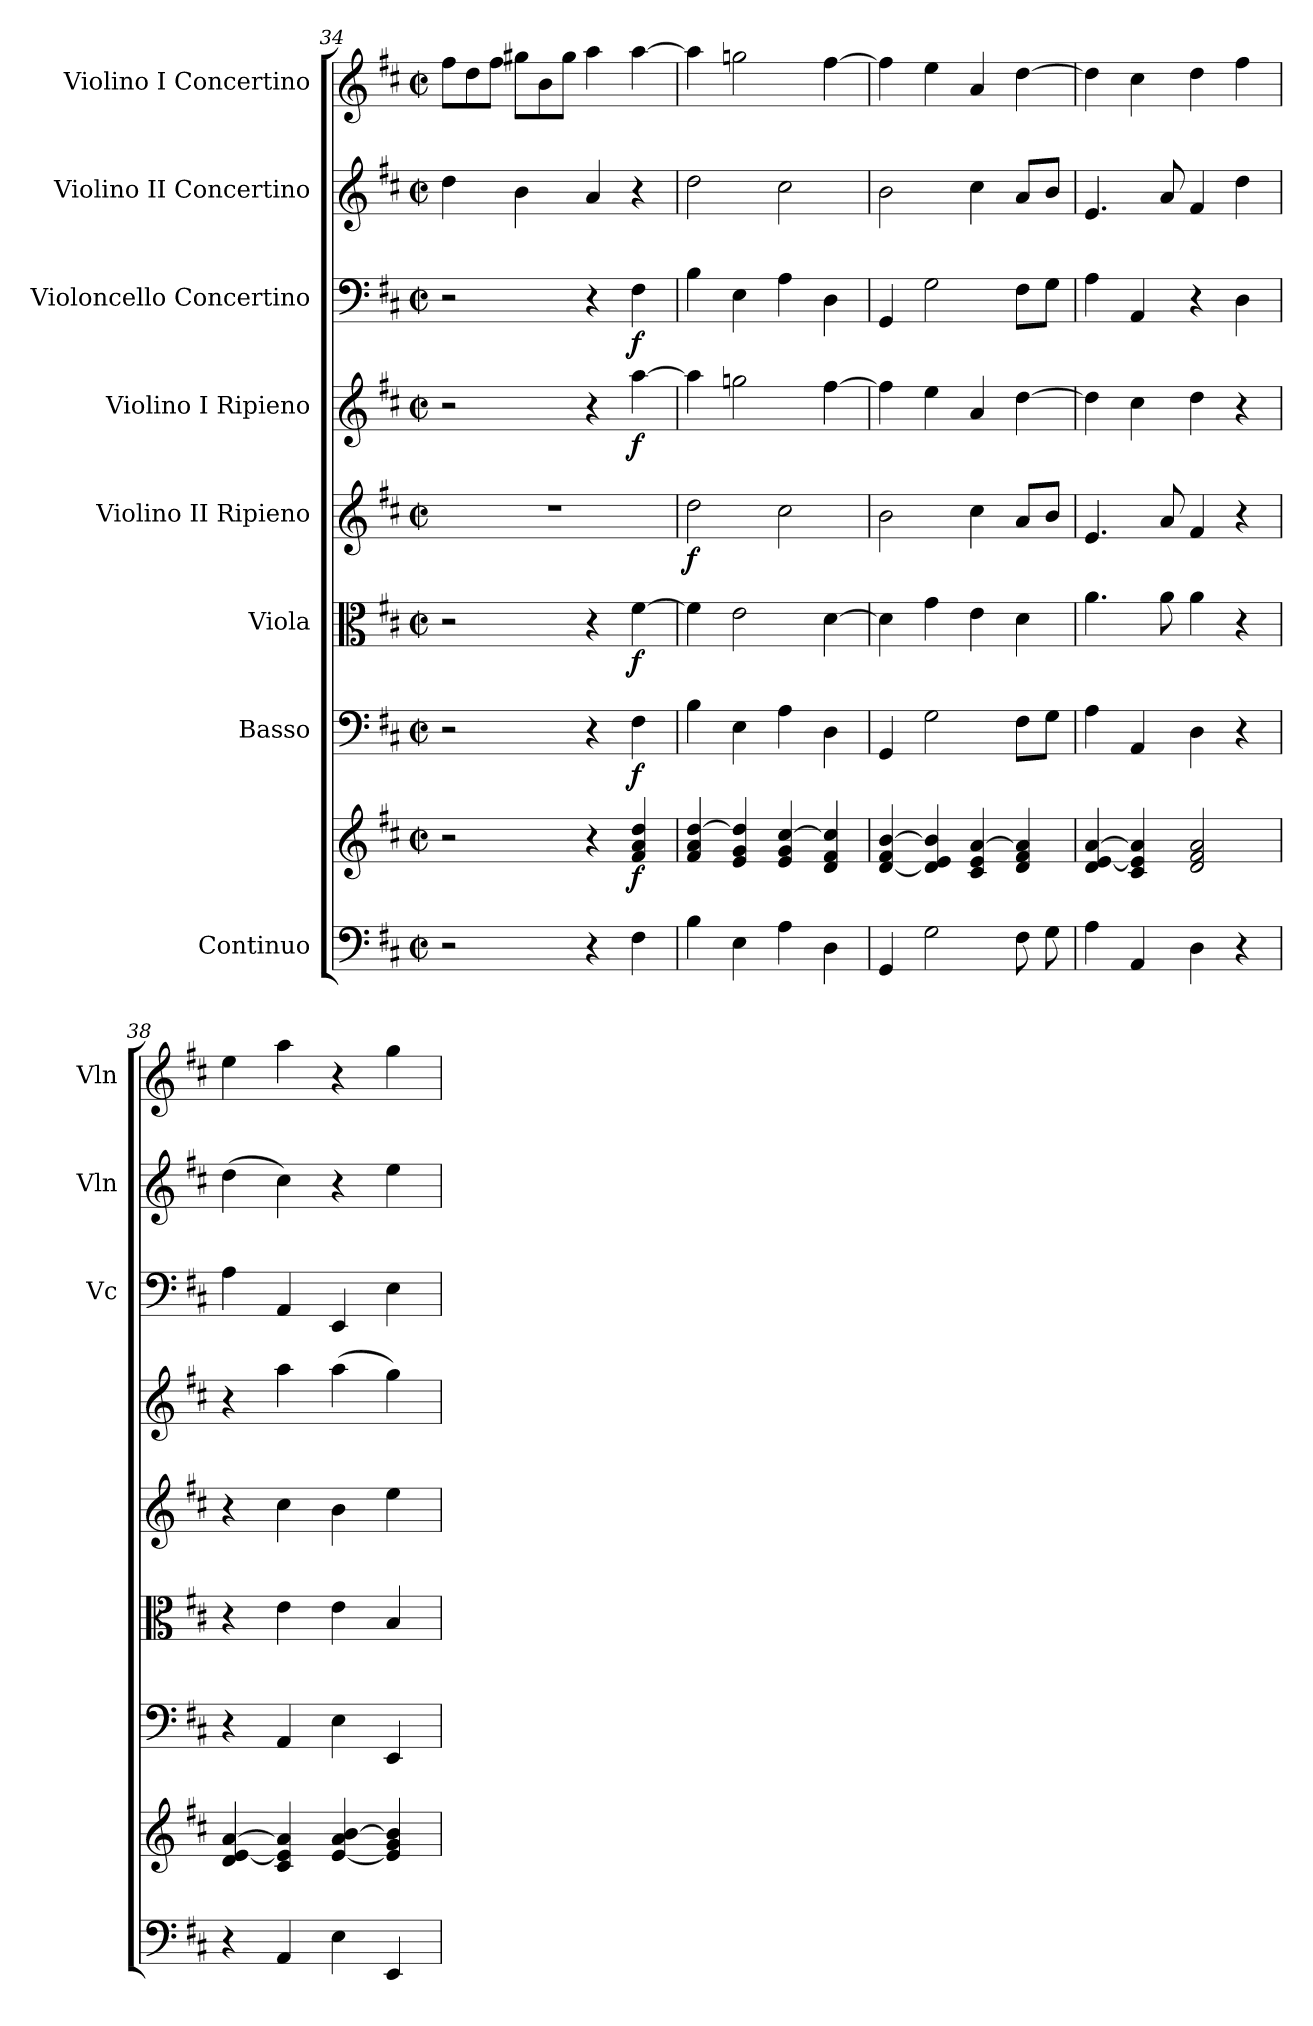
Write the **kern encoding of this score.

**kern	**kern	**dynam	**kern	**dynam	**kern	**dynam	**kern	**dynam	**kern	**dynam	**kern	**dynam	**kern	**kern
*part8	*part8	*part8	*part7	*part7	*part6	*part6	*part5	*part5	*part4	*part4	*part3	*part3	*part2	*part1
*staff9	*staff8	*staff8/9	*staff7	*staff7	*staff6	*staff6	*staff5	*staff5	*staff4	*staff4	*staff3	*staff3	*staff2	*staff1
*I"Continuo	*	*	*I"Basso	*	*I"Viola	*	*I"Violino II Ripieno	*	*I"Violino I Ripieno	*	*I"Violoncello Concertino	*	*I"Violino II Concertino	*I"Violino I Concertino
*	*	*	*	*	*	*	*	*	*	*	*I'Vc	*	*I'Vln	*I'Vln
*clefF4	*clefG2	*	*clefF4	*	*clefC3	*	*clefG2	*	*clefG2	*	*clefF4	*	*clefG2	*clefG2
*k[f#c#]	*k[f#c#]	*	*k[f#c#]	*	*k[f#c#]	*	*k[f#c#]	*	*k[f#c#]	*	*k[f#c#]	*	*k[f#c#]	*k[f#c#]
*M2/2	*M2/2	*	*M2/2	*	*M2/2	*	*M2/2	*	*M2/2	*	*M2/2	*	*M2/2	*M2/2
*met(c|)	*met(c|)	*	*met(c|)	*	*met(c|)	*	*met(c|)	*	*met(c|)	*	*met(c|)	*	*met(c|)	*met(c|)
*	*	*	*	*	*	*	*	*	*	*	*	*	*	*Xtuplet
=34	=34	=34	=34	=34	=34	=34	=34	=34	=34	=34	=34	=34	=34	=34
2r	2r	.	2r	.	2r	.	1r	.	2r	.	2r	.	4dd\	12ff#\L
.	.	.	.	.	.	.	.	.	.	.	.	.	.	12dd\
.	.	.	.	.	.	.	.	.	.	.	.	.	.	12ff#\J
.	.	.	.	.	.	.	.	.	.	.	.	.	4b\	12gg#X\L
.	.	.	.	.	.	.	.	.	.	.	.	.	.	12b\
.	.	.	.	.	.	.	.	.	.	.	.	.	.	12gg#\J
4r	4r	.	4r	.	4r	.	.	.	4r	.	4r	.	4a/	4aa\
!	!	!LO:DY:b	!	!LO:DY:b	!	!LO:DY:b	!	!	!	!LO:DY:b	!	!LO:DY:b	!	!
4F#\	4f#/ 4a/ 4dd/	f	4F#\	f	[4f#\	f	.	.	[4aa\	f	4F#\	f	4r	[4aa\
=35	=35	=35	=35	=35	=35	=35	=35	=35	=35	=35	=35	=35	=35	=35
!	!	!	!	!	!	!	!	!LO:DY:b	!	!	!	!	!	!
4B\	4f#/ 4a/ [4dd/	.	4B\	.	4f#\]	.	2dd\	f	4aa\]	.	4B\	.	2dd\	4aa\]
4E\	4e/ 4g/ 4dd/]	.	4E\	.	2e\	.	.	.	2ggn\	.	4E\	.	.	2ggn\
4A\	4e/ 4g/ [4cc#/	.	4A\	.	.	.	2cc#\	.	.	.	4A\	.	2cc#\	.
4D\	4d/ 4f#/ 4cc#/]	.	4D\	.	[4d\	.	.	.	[4ff#\	.	4D\	.	.	[4ff#\
=36	=36	=36	=36	=36	=36	=36	=36	=36	=36	=36	=36	=36	=36	=36
4GG/	[4d/ 4f#/ [4b/	.	4GG/	.	4d\]	.	2b\	.	4ff#\]	.	4GG/	.	2b\	4ff#\]
2G\	4d/] 4e/ 4b/]	.	2G\	.	4g\	.	.	.	4ee\	.	2G\	.	.	4ee\
.	4c#/ 4e/ [4a/	.	.	.	4e\	.	4cc#\	.	4a/	.	.	.	4cc#\	4a/
8F#\	4d/ 4f#/ 4a/]	.	8F#\L	.	4d\	.	8a/L	.	[4dd\	.	8F#\L	.	8a/L	[4dd\
8G\	.	.	8G\J	.	.	.	8b/J	.	.	.	8G\J	.	8b/J	.
=37	=37	=37	=37	=37	=37	=37	=37	=37	=37	=37	=37	=37	=37	=37
4A\	4d/ [4e/ [4a/	.	4A\	.	4.a\	.	4.e/	.	4dd\]	.	4A\	.	4.e/	4dd\]
4AA/	4c#/ 4e/] 4a/]	.	4AA/	.	.	.	.	.	4cc#\	.	4AA/	.	.	4cc#\
.	.	.	.	.	8a\	.	8a/	.	.	.	.	.	8a/	.
4D\	2d/ 2f#/ 2a/	.	4D\	.	4a\	.	4f#/	.	4dd\	.	4r	.	4f#/	4dd\
4r	.	.	4r	.	4r	.	4r	.	4r	.	4D\	.	4dd\	4ff#\
!!LO:LB:g=z
=38	=38	=38	=38	=38	=38	=38	=38	=38	=38	=38	=38	=38	=38	=38
4r	4d/ [4e/ [4a/	.	4r	.	4r	.	4r	.	4r	.	4A\	.	(>4dd\	4ee\
4AA/	4c#/ 4e/] 4a/]	.	4AA/	.	4e\	.	4cc#\	.	4aa\	.	4AA/	.	4cc#\)	4aa\
4E\	[4e/ 4a/ [4b/	.	4E\	.	4e\	.	4b\	.	(>4aa\	.	4EE/	.	4r	4r
4EE/	4e/] 4g/ 4b/]	.	4EE/	.	4B/	.	4ee\	.	4gg\)	.	4E\	.	4ee\	4gg\
=	=	=	=	=	=	=	=	=	=	=	=	=	=	=
*-	*-	*-	*-	*-	*-	*-	*-	*-	*-	*-	*-	*-	*-	*-
